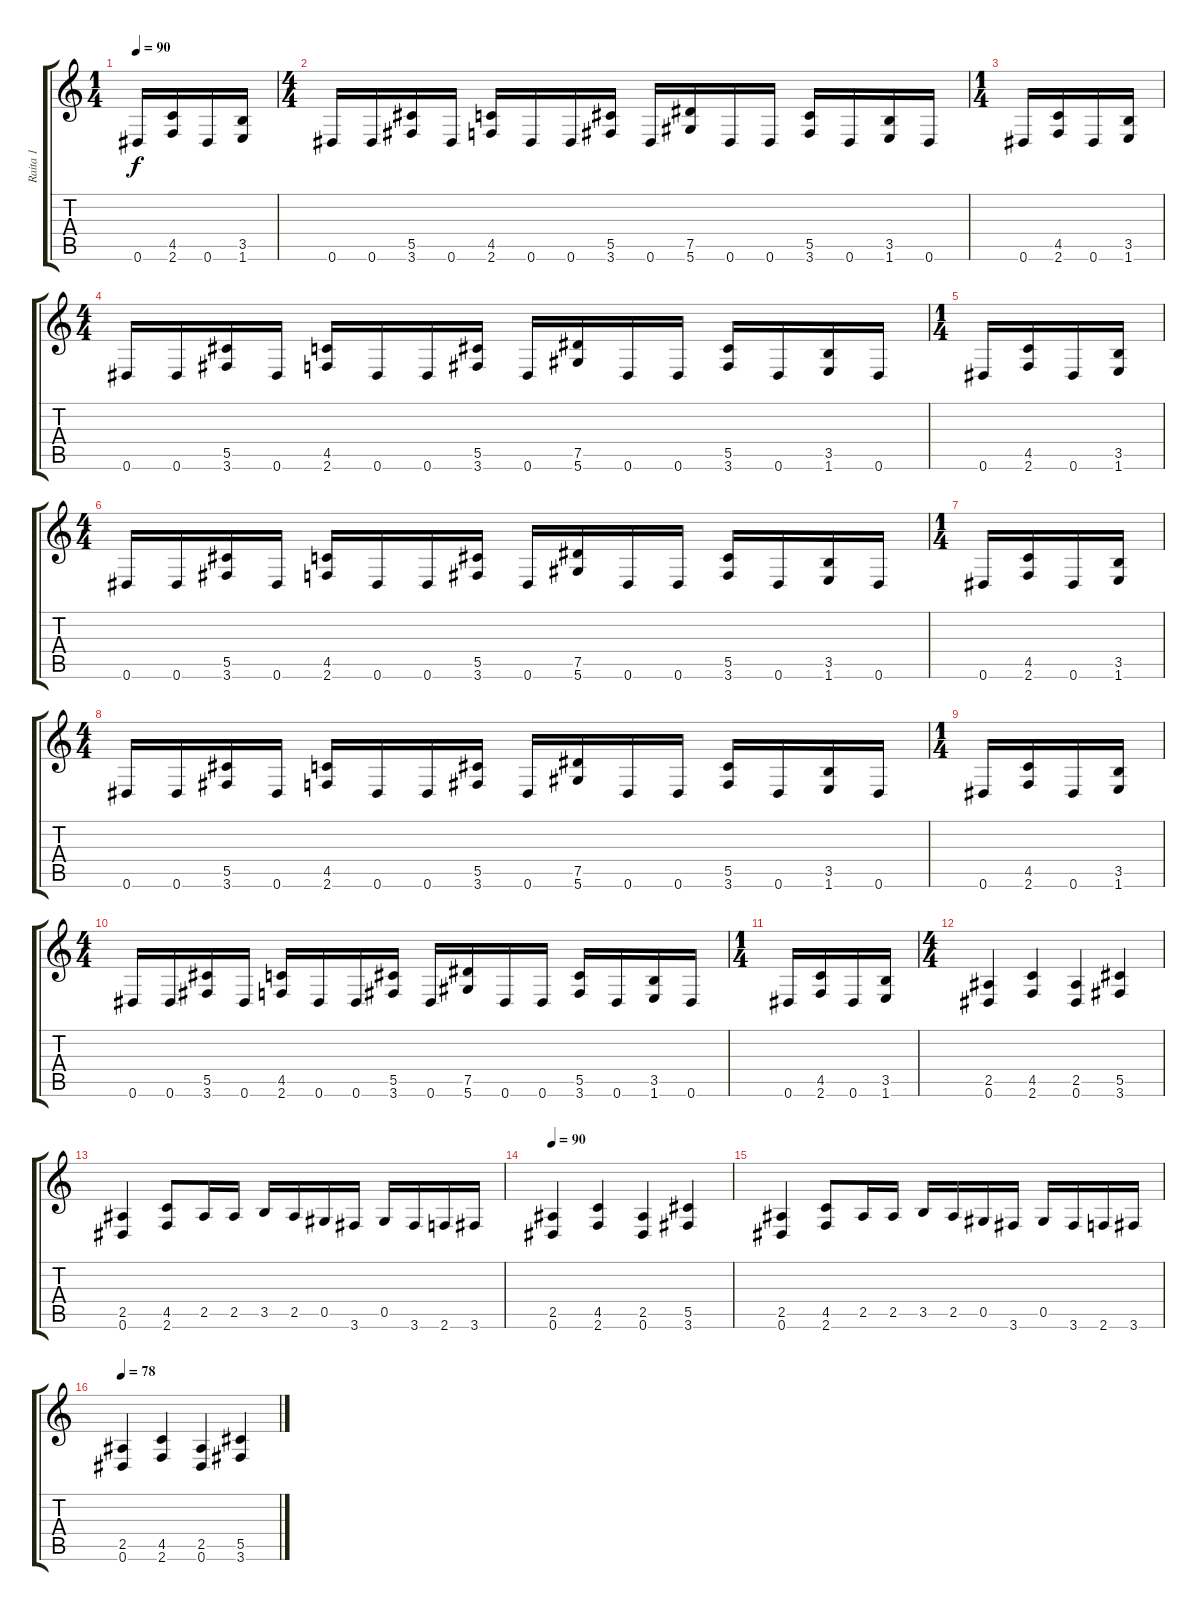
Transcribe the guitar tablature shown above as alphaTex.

\track ("Raita 1" "Raita 1") {instrument distortionguitar}
\staff {score tabs}
\tuning (Eb4 Bb3 Gb3 Db3 Ab2 Eb2) {hide}
\ts (1 4)
\tempo 90
\clef g2
\ks c
0.6.16{dy f} (4.5 2.6).16 0.6.16 (3.5 1.6).16 |
\ts (4 4)
0.6.16 0.6.16 (5.5 3.6).16 0.6.16 (4.5 2.6).16 0.6.16 0.6.16 (5.5 3.6).16 0.6.16 (7.5 5.6).16 0.6.16 0.6.16 (5.5 3.6).16 0.6.16 (3.5 1.6).16 0.6.16 |
\ts (1 4)
0.6.16 (4.5 2.6).16 0.6.16 (3.5 1.6).16 |
\ts (4 4)
0.6.16 0.6.16 (5.5 3.6).16 0.6.16 (4.5 2.6).16 0.6.16 0.6.16 (5.5 3.6).16 0.6.16 (7.5 5.6).16 0.6.16 0.6.16 (5.5 3.6).16 0.6.16 (3.5 1.6).16 0.6.16 |
\ts (1 4)
0.6.16 (4.5 2.6).16 0.6.16 (3.5 1.6).16 |
\ts (4 4)
0.6.16 0.6.16 (5.5 3.6).16 0.6.16 (4.5 2.6).16 0.6.16 0.6.16 (5.5 3.6).16 0.6.16 (7.5 5.6).16 0.6.16 0.6.16 (5.5 3.6).16 0.6.16 (3.5 1.6).16 0.6.16 |
\ts (1 4)
0.6.16 (4.5 2.6).16 0.6.16 (3.5 1.6).16 |
\ts (4 4)
0.6.16 0.6.16 (5.5 3.6).16 0.6.16 (4.5 2.6).16 0.6.16 0.6.16 (5.5 3.6).16 0.6.16 (7.5 5.6).16 0.6.16 0.6.16 (5.5 3.6).16 0.6.16 (3.5 1.6).16 0.6.16 |
\ts (1 4)
0.6.16 (4.5 2.6).16 0.6.16 (3.5 1.6).16 |
\ts (4 4)
0.6.16 0.6.16 (5.5 3.6).16 0.6.16 (4.5 2.6).16 0.6.16 0.6.16 (5.5 3.6).16 0.6.16 (7.5 5.6).16 0.6.16 0.6.16 (5.5 3.6).16 0.6.16 (3.5 1.6).16 0.6.16 |
\ts (1 4)
0.6.16 (4.5 2.6).16 0.6.16 (3.5 1.6).16 |
\ts (4 4)
(2.5 0.6).4 (4.5 2.6).4 (2.5 0.6).4 (5.5 3.6).4 |
(2.5 0.6).4 (4.5 2.6).8 2.5.16 2.5.16 3.5.16 2.5.16 0.5.16 3.6.16 0.5.16 3.6.16 2.6.16 3.6.16 |
\tempo 90
(2.5 0.6).4 (4.5 2.6).4 (2.5 0.6).4 (5.5 3.6).4 |
(2.5 0.6).4 (4.5 2.6).8 2.5.16 2.5.16 3.5.16 2.5.16 0.5.16 3.6.16 0.5.16 3.6.16 2.6.16 3.6.16 |
\tempo 78
(2.5 0.6).4 (4.5 2.6).4 (2.5 0.6).4 (5.5 3.6).4
